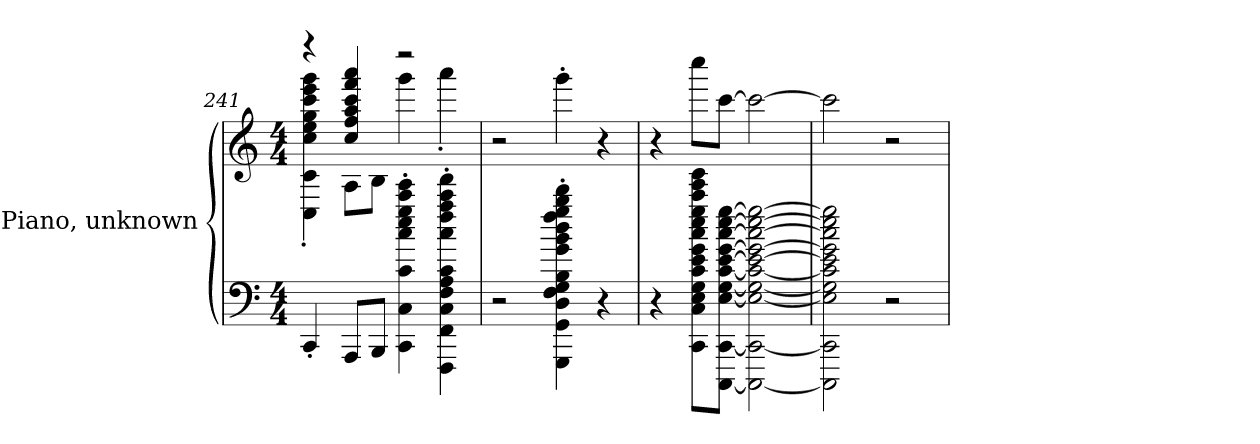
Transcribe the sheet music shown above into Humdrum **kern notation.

**kern	**kern
*part1	*part1
*staff2	*staff1
*I"Piano, unknown	*
*I'Pno.	*
*clefF4	*clefG2
*k[]	*k[]
*M4/4	*M4/4
=241	=241
*	*^
4CC'/	4r	4C\' 4c\' 4cc\' 4ee\' 4gg\' 4ccc\' 4eee\' 4ggg\'
8AAA/L	4cc/ 4ff/ 4aa/ 4ccc/ 4fff/ 4aaa/	8A\L
8BBB/J	.	8B\J
4CC\' 4C\' 4c\' 4cc\' 4ee\' 4gg\' 4ccc\' 4eee\'	2r	4ggg\
4FFF\' 4FF\' 4C\' 4F\' 4A\' 4c\' 4cc\' 4ff\' 4aa\' 4ccc\' 4fff\'	.	4aaa'\
*	*v	*v
=242	=242
2r	2r
4GGG\' 4GG\' 4D\' 4F\' 4G\' 4B\' 4g\' 4b\' 4dd\' 4ff\' 4gg\' 4bb\' 4ddd\'	4ggg'\
4r	4r
=243	=243
4r	4r
8CC\ 8C\ 8E\ 8G\ 8c\ 8e\ 8g\ 8cc\ 8ee\ 8gg\ 8ccc\ 8eee\ 8ggg\L	8cccc\L
[8CCC\ [8CC\ [8E\ [8G\ [8c\ [8e\ [8g\ [8cc\ [8ee\ [8gg\J	[8ccc\J
2CCC\_ 2CC\_ 2E\_ 2G\_ 2c\_ 2e\_ 2g\_ 2cc\_ 2ee\_ 2gg\_	2ccc\_
=244	=244
2CCC\] 2CC\] 2E\] 2G\] 2c\] 2e\] 2g\] 2cc\] 2ee\] 2gg\]	2ccc\]
2r	2r
=	=
*-	*-
